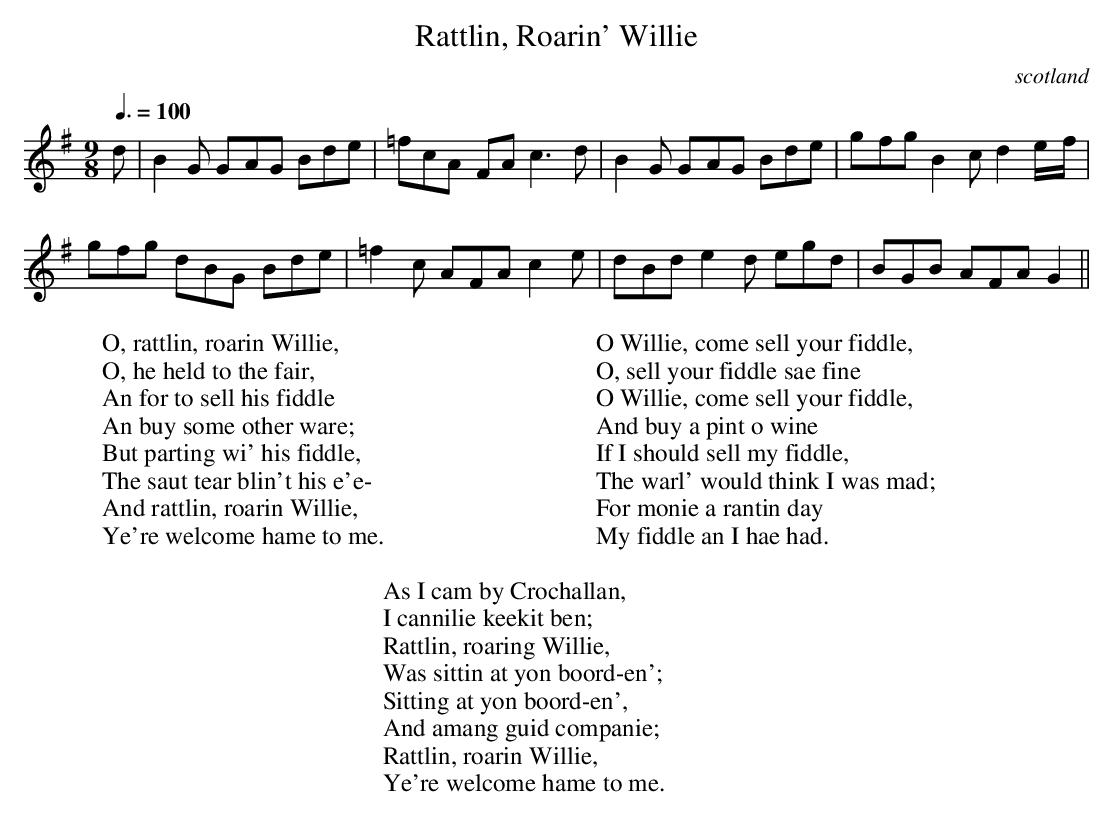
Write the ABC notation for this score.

X:1
T:Rattlin, Roarin' Willie
O:scotland
M:9/8
L:1/8
Q:3/8=100
W:O, rattlin, roarin Willie,
W:O, he held to the fair,
W:An for to sell his fiddle
W:An buy some other ware;
W:But parting wi' his fiddle,
W:The saut tear blin't his e'e-
W:And rattlin, roarin Willie,
W:Ye're welcome hame to me.
W:
W:O Willie, come sell your fiddle,
W:O, sell your fiddle sae fine
W:O Willie, come sell your fiddle,
W:And buy a pint o wine
W:If I should sell my fiddle,
W:The warl' would think I was mad;
W:For monie a rantin day
W:My fiddle an I hae had.
W:
W:As I cam by Crochallan,
W:I cannilie keekit ben;
W:Rattlin, roaring Willie,
W:Was sittin at yon boord-en';
W:Sitting at yon boord-en',
W:And amang guid companie;
W:Rattlin, roarin Willie,
W:Ye're welcome hame to me.
K:G
d|B2G G-AG Bde|=fcA- FAc3d|B2G G-AG Bde|g-fg B2c d2e/-f/|
g-fg d-BG Bde|=f2c A-FA c2e|d-Bd e2d egd|B-GB A-FA G2||
